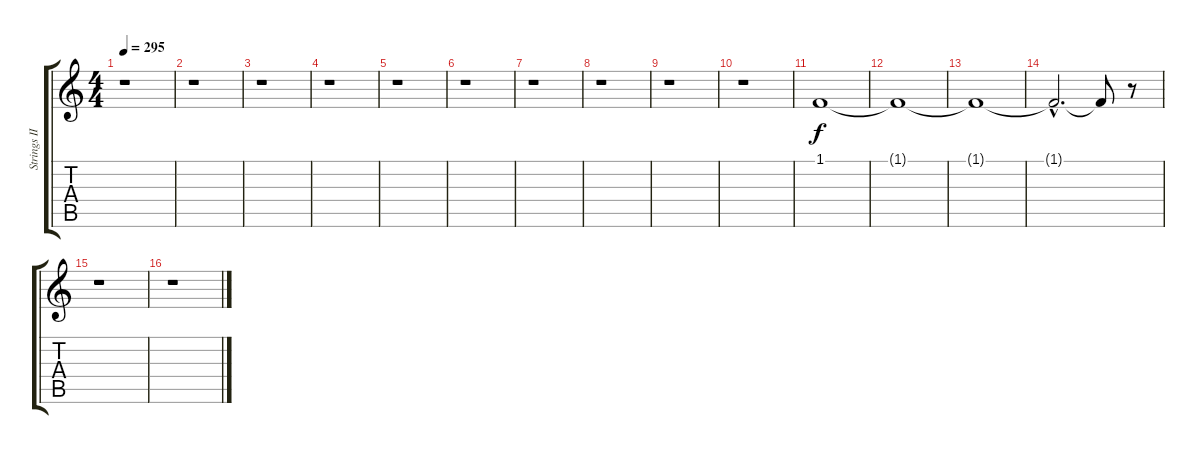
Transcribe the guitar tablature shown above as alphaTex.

\track ("Strings II" "Strings II") {instrument tremolostrings}
\staff {score tabs}
\tuning (E4 B3 G3 D3 A2 E2) {hide}
\ts (4 4)
\tempo 295
\clef g2
\ks c
r.1{dy f} |
r.1 |
r.1 |
r.1 |
r.1 |
r.1 |
r.1 |
r.1 |
r.1 |
r.1 |
1.1.1{instrument synthbass2} |
1.1{t}.1 |
1.1{t}.1 |
1.1{hac t}.2{d} 1.1{t}.8 r.8 |
r.1 |
r.1
